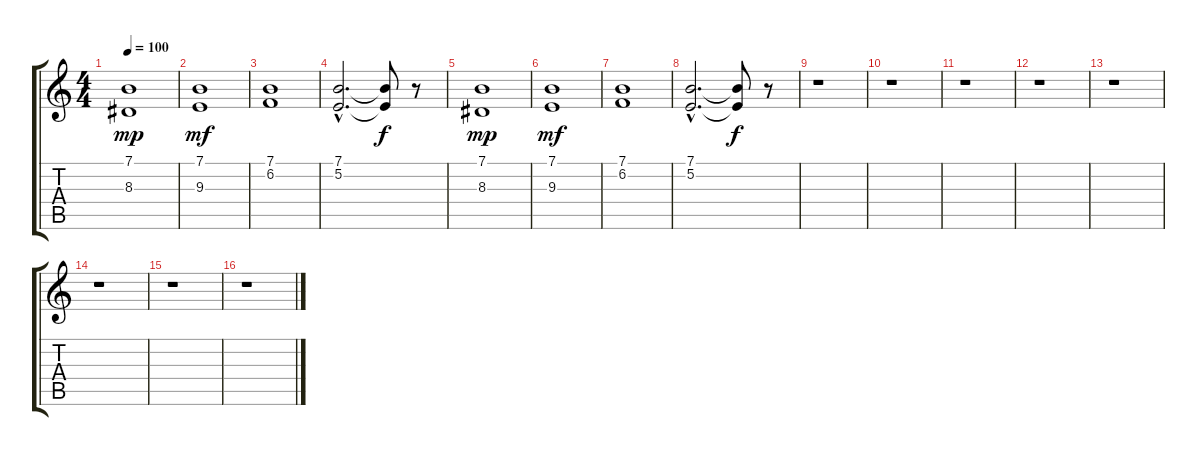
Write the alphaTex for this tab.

\track "" {instrument synthvoice}
\staff {score tabs}
\tuning (E4 B3 G3 D3 A2 E2) {hide}
\ts (4 4)
\tempo 100
\clef g2
\ks c
(7.1 8.3).1{dy mp} |
(7.1 9.3).1{dy mf} |
(7.1 6.2).1 |
(7.1{hac} 5.2{hac}).2{d} (7.1{t} 5.2{t}).8{dy f} r.8 |
(7.1 8.3).1{dy mp} |
(7.1 9.3).1{dy mf} |
(7.1 6.2).1 |
(7.1{hac} 5.2{hac}).2{d} (7.1{t} 5.2{t}).8{dy f} r.8 |
r.1 |
r.1 |
r.1 |
r.1 |
r.1 |
r.1 |
r.1 |
r.1
